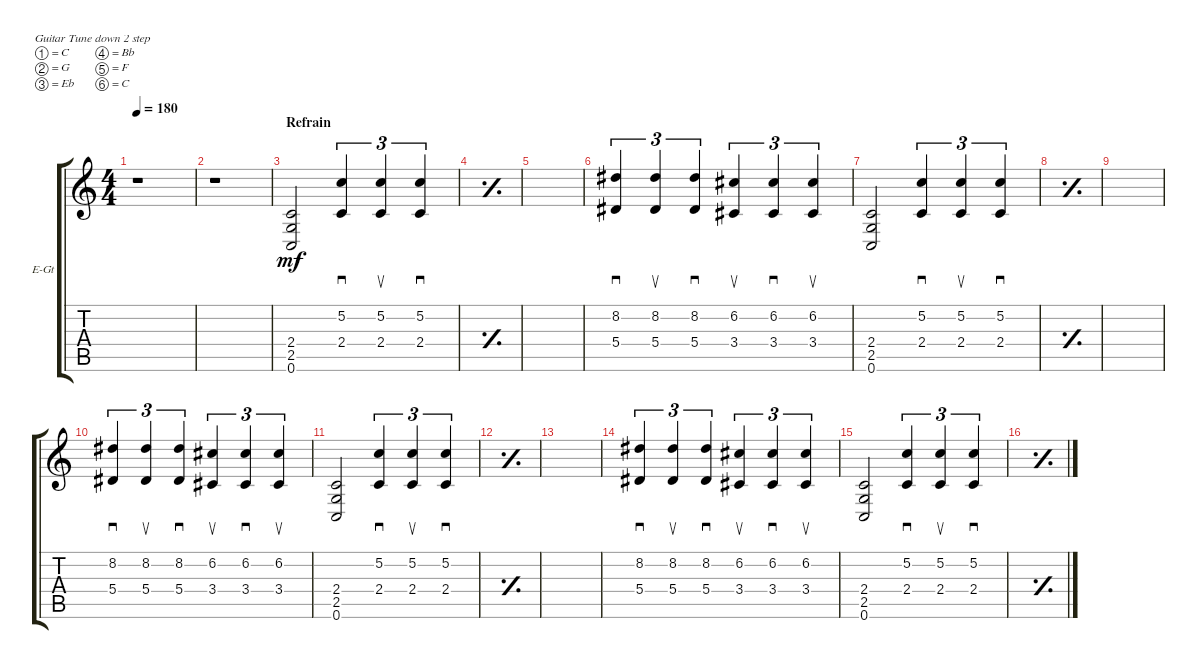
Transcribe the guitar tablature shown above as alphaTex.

\defaultSystemsLayout 4
\bracketExtendMode groupsimilarinstruments
\multiBarRest
\firstSystemTrackNameOrientation horizontal
\otherSystemsTrackNameOrientation horizontal
\track ("Electric Guitar" "E-Gt") {instrument distortionguitar}
\staff {score tabs}
\tuning (C4 G3 Eb3 Bb2 F2 C2)
\ts (4 4)
\tempo 180
\clef g2
\ks c
r.1{dy mf} |
r.1 |
\section ("" "Refrain")
(0.6 2.5 2.4).2 (2.4 5.2).4{sd tu (3 2)} (2.4 5.2).4{su tu (3 2)} (2.4 5.2).4{sd tu (3 2)} |
\simile simple
|
|
\simile none
(5.4 8.2).4{sd tu (3 2)} (5.4 8.2).4{su tu (3 2)} (5.4 8.2).4{sd tu (3 2)} (3.4 6.2).4{su tu (3 2)} (3.4 6.2).4{sd tu (3 2)} (3.4 6.2).4{su tu (3 2)} |
(0.6 2.5 2.4).2 (2.4 5.2).4{sd tu (3 2)} (2.4 5.2).4{su tu (3 2)} (2.4 5.2).4{sd tu (3 2)} |
\simile simple
|
|
\simile none
(5.4 8.2).4{sd tu (3 2)} (5.4 8.2).4{su tu (3 2)} (5.4 8.2).4{sd tu (3 2)} (3.4 6.2).4{su tu (3 2)} (3.4 6.2).4{sd tu (3 2)} (3.4 6.2).4{su tu (3 2)} |
(0.6 2.5 2.4).2 (2.4 5.2).4{sd tu (3 2)} (2.4 5.2).4{su tu (3 2)} (2.4 5.2).4{sd tu (3 2)} |
\simile simple
|
|
\simile none
(5.4 8.2).4{sd tu (3 2)} (5.4 8.2).4{su tu (3 2)} (5.4 8.2).4{sd tu (3 2)} (3.4 6.2).4{su tu (3 2)} (3.4 6.2).4{sd tu (3 2)} (3.4 6.2).4{su tu (3 2)} |
(0.6 2.5 2.4).2 (2.4 5.2).4{sd tu (3 2)} (2.4 5.2).4{su tu (3 2)} (2.4 5.2).4{sd tu (3 2)} |
\simile simple
